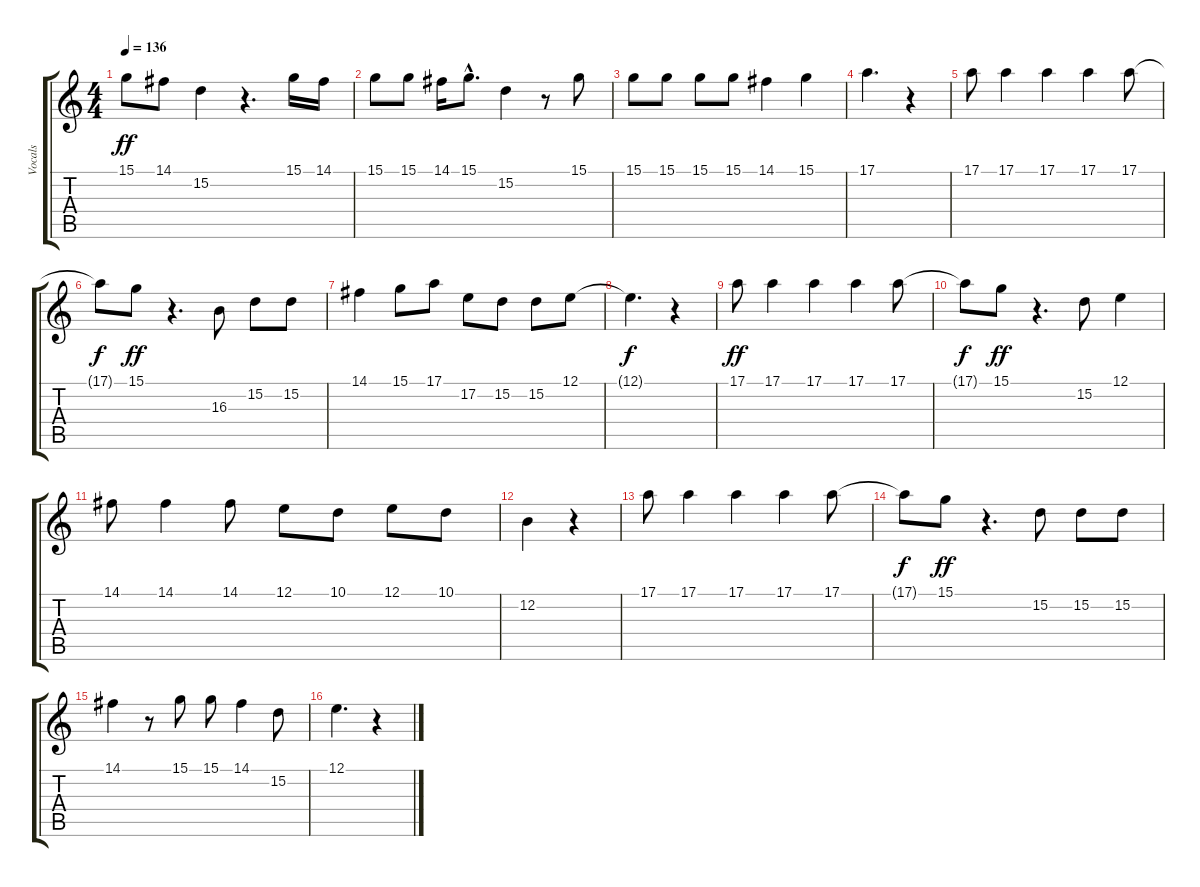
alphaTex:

\track ("Vocals" "Vocals") {instrument choiraahs}
\staff {score tabs}
\tuning (E4 B3 G3 D3 A2 E2) {hide}
\ts (4 4)
\tempo 136
\clef g2
\ks c
15.1.8{dy ff} 14.1.8 15.2.4 r.4{d} 15.1.16 14.1.16 |
15.1.8 15.1.8 14.1.16 15.1{hac}.8{d} 15.2.4 r.8 15.1.8 |
15.1.8 15.1.8 15.1.8 15.1.8 14.1.4 15.1.4 |
17.1.4{d} r.4 |
17.1.8 17.1.4 17.1.4 17.1.4 17.1.8 |
17.1{t}.8{dy f} 15.1.8{dy ff} r.4{d} 16.3.8 15.2.8 15.2.8 |
14.1.4 15.1.8 17.1.8 17.2.8 15.2.8 15.2.8 12.1.8 |
12.1{t}.4{d dy f} r.4 |
17.1.8{dy ff} 17.1.4 17.1.4 17.1.4 17.1.8 |
17.1{t}.8{dy f} 15.1.8{dy ff} r.4{d} 15.2.8 12.1.4 |
14.1.8 14.1.4 14.1.8 12.1.8 10.1.8 12.1.8 10.1.8 |
12.2.4 r.4 |
17.1.8 17.1.4 17.1.4 17.1.4 17.1.8 |
17.1{t}.8{dy f} 15.1.8{dy ff} r.4{d} 15.2.8 15.2.8 15.2.8 |
14.1.4 r.8 15.1.8 15.1.8 14.1.4 15.2.8 |
12.1.4{d} r.4
